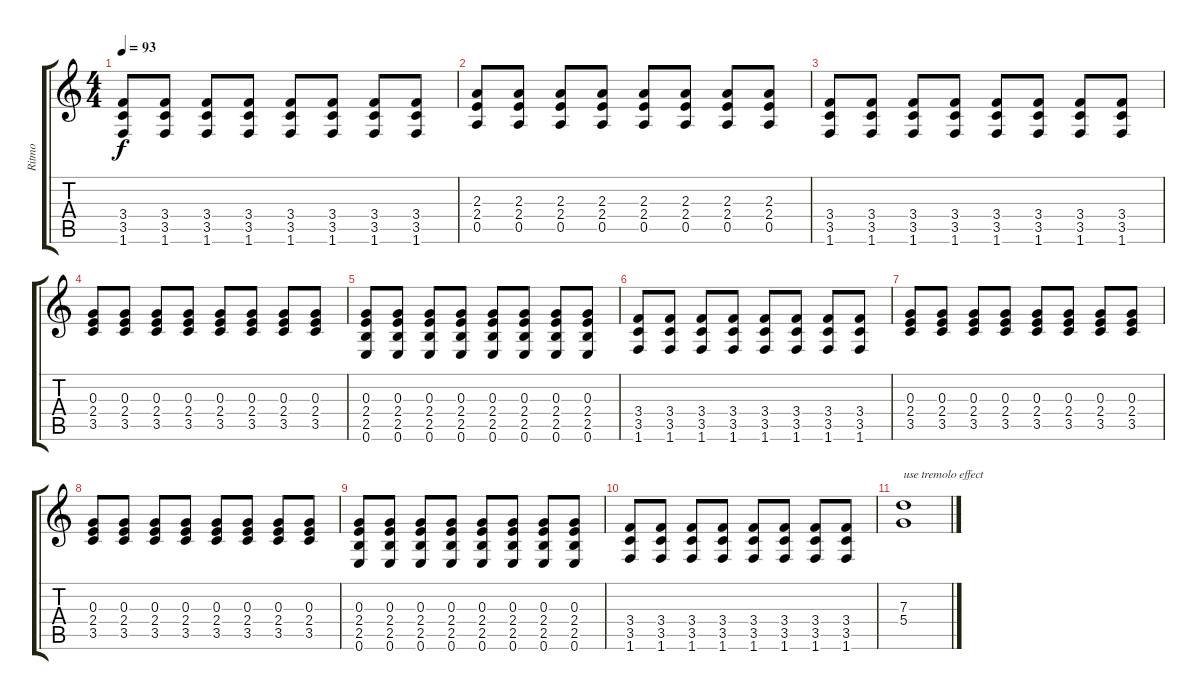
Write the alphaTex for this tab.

\track ("Ritmo" "Ritmo") {instrument distortionguitar}
\staff {score tabs}
\tuning (E4 B3 G3 D3 A2 E2) {hide}
\ts (4 4)
\tempo 93
\clef g2
\ks c
(3.4 3.5 1.6).8{dy f} (3.4 3.5 1.6).8 (3.4 3.5 1.6).8 (3.4 3.5 1.6).8 (3.4 3.5 1.6).8 (3.4 3.5 1.6).8 (3.4 3.5 1.6).8 (3.4 3.5 1.6).8 |
(2.3 2.4 0.5).8 (2.3 2.4 0.5).8 (2.3 2.4 0.5).8 (2.3 2.4 0.5).8 (2.3 2.4 0.5).8 (2.3 2.4 0.5).8 (2.3 2.4 0.5).8 (2.3 2.4 0.5).8 |
(3.4 3.5 1.6).8 (3.4 3.5 1.6).8 (3.4 3.5 1.6).8 (3.4 3.5 1.6).8 (3.4 3.5 1.6).8 (3.4 3.5 1.6).8 (3.4 3.5 1.6).8 (3.4 3.5 1.6).8 |
(0.3 2.4 3.5).8 (0.3 2.4 3.5).8 (0.3 2.4 3.5).8 (0.3 2.4 3.5).8 (0.3 2.4 3.5).8 (0.3 2.4 3.5).8 (0.3 2.4 3.5).8 (0.3 2.4 3.5).8 |
(0.3 2.4 2.5 0.6).8 (0.3 2.4 2.5 0.6).8 (0.3 2.4 2.5 0.6).8 (0.3 2.4 2.5 0.6).8 (0.3 2.4 2.5 0.6).8 (0.3 2.4 2.5 0.6).8 (0.3 2.4 2.5 0.6).8 (0.3 2.4 2.5 0.6).8 |
(3.4 3.5 1.6).8 (3.4 3.5 1.6).8 (3.4 3.5 1.6).8 (3.4 3.5 1.6).8 (3.4 3.5 1.6).8 (3.4 3.5 1.6).8 (3.4 3.5 1.6).8 (3.4 3.5 1.6).8 |
(0.3 2.4 3.5).8 (0.3 2.4 3.5).8 (0.3 2.4 3.5).8 (0.3 2.4 3.5).8 (0.3 2.4 3.5).8 (0.3 2.4 3.5).8 (0.3 2.4 3.5).8 (0.3 2.4 3.5).8 |
(0.3 2.4 3.5).8 (0.3 2.4 3.5).8 (0.3 2.4 3.5).8 (0.3 2.4 3.5).8 (0.3 2.4 3.5).8 (0.3 2.4 3.5).8 (0.3 2.4 3.5).8 (0.3 2.4 3.5).8 |
(0.3 2.4 2.5 0.6).8 (0.3 2.4 2.5 0.6).8 (0.3 2.4 2.5 0.6).8 (0.3 2.4 2.5 0.6).8 (0.3 2.4 2.5 0.6).8 (0.3 2.4 2.5 0.6).8 (0.3 2.4 2.5 0.6).8 (0.3 2.4 2.5 0.6).8 |
(3.4 3.5 1.6).8 (3.4 3.5 1.6).8 (3.4 3.5 1.6).8 (3.4 3.5 1.6).8 (3.4 3.5 1.6).8 (3.4 3.5 1.6).8 (3.4 3.5 1.6).8 (3.4 3.5 1.6).8 |
(7.3 5.4).1{txt "use tremolo effect"}
